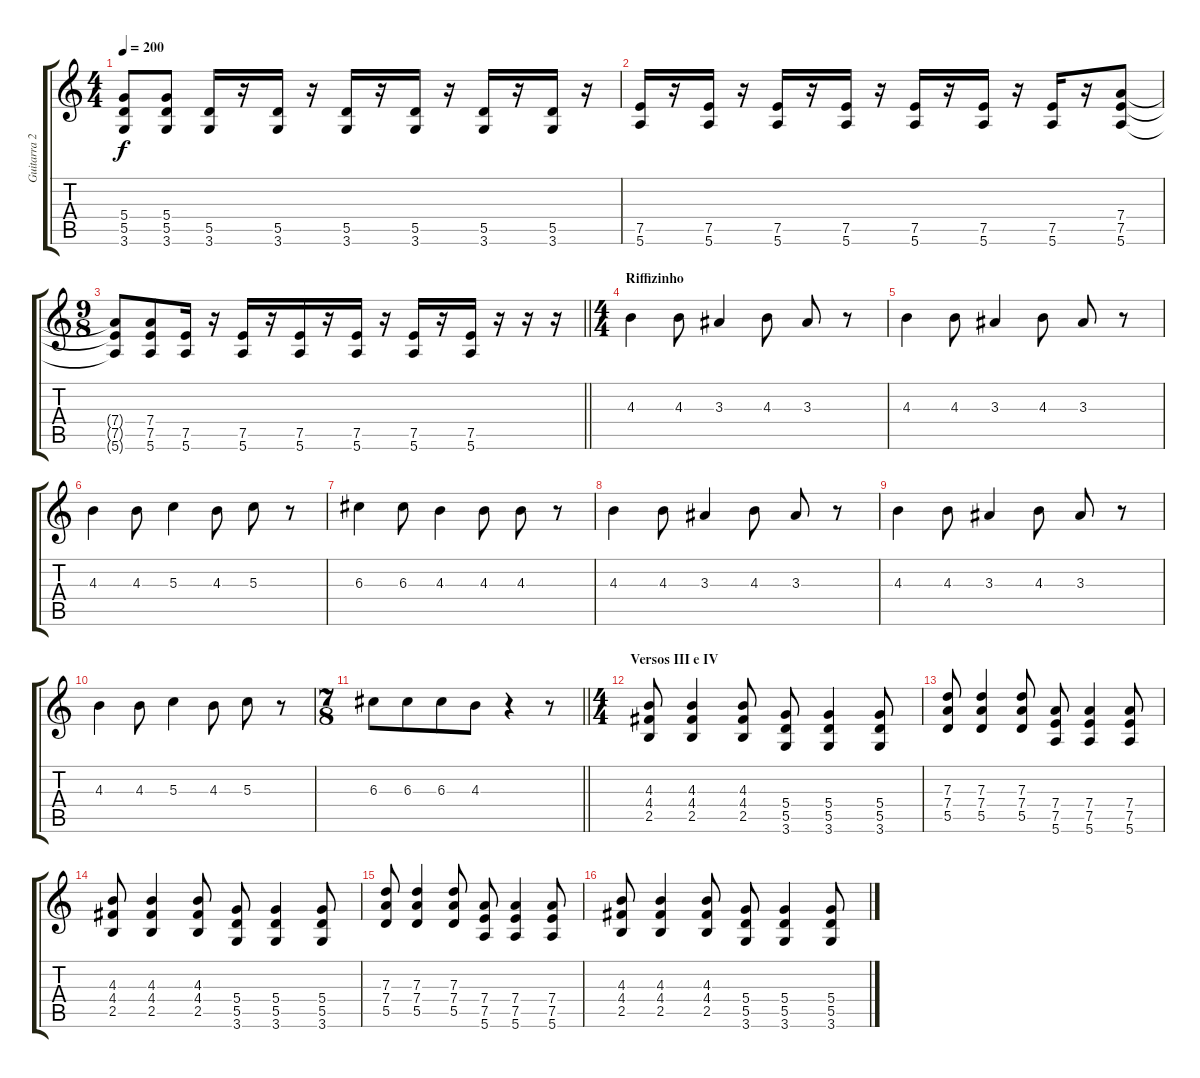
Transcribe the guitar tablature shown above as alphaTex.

\track ("Guitarra 2 - Erik" "Guitarra 2") {instrument distortionguitar}
\staff {score tabs}
\tuning (E4 B3 G3 D3 A2 E2) {hide}
\ts (4 4)
\tempo 200
\clef g2
\ks c
(5.4{t} 5.5{t} 3.6{t}).8{dy f} (5.4 5.5 3.6).8 (5.5 3.6).16 r.16 (5.5 3.6).16 r.16 (5.5 3.6).16 r.16 (5.5 3.6).16 r.16 (5.5 3.6).16 r.16 (5.5 3.6).16 r.16 |
(7.5 5.6).16 r.16 (7.5 5.6).16 r.16 (7.5 5.6).16 r.16 (7.5 5.6).16 r.16 (7.5 5.6).16 r.16 (7.5 5.6).16 r.16 (7.5 5.6).16 r.16 (7.4 7.5 5.6).8 |
\ts (9 8)
\barLineRight lightlight
(7.4{t} 7.5{t} 5.6{t}).8 (7.4 7.5 5.6).8 (7.5 5.6).16 r.16 (7.5 5.6).16 r.16 (7.5 5.6).16 r.16 (7.5 5.6).16 r.16 (7.5 5.6).16 r.16 (7.5 5.6).16 r.16 r.16 r.16 |
\ts (4 4)
\section ("" "Riffizinho")
4.3.4{volume 11} 4.3.8 3.3.4 4.3.8 3.3.8 r.8 |
4.3.4 4.3.8 3.3.4 4.3.8 3.3.8 r.8 |
4.3.4 4.3.8 5.3.4 4.3.8 5.3.8 r.8 |
6.3.4 6.3.8 4.3.4 4.3.8 4.3.8 r.8 |
4.3.4 4.3.8 3.3.4 4.3.8 3.3.8 r.8 |
4.3.4 4.3.8 3.3.4 4.3.8 3.3.8 r.8 |
4.3.4 4.3.8 5.3.4 4.3.8 5.3.8 r.8 |
\ts (7 8)
\barLineRight lightlight
6.3.8 6.3.8 6.3.8 4.3.8 r.4 r.8 |
\ts (4 4)
\section ("" "Versos III e IV")
(4.3 4.4 2.5).8{volume 13} (4.3 4.4 2.5).4 (4.3 4.4 2.5).8 (5.4 5.5 3.6).8 (5.4 5.5 3.6).4 (5.4 5.5 3.6).8 |
(7.3 7.4 5.5).8 (7.3 7.4 5.5).4 (7.3 7.4 5.5).8 (7.4 7.5 5.6).8 (7.4 7.5 5.6).4 (7.4 7.5 5.6).8 |
(4.3 4.4 2.5).8 (4.3 4.4 2.5).4 (4.3 4.4 2.5).8 (5.4 5.5 3.6).8 (5.4 5.5 3.6).4 (5.4 5.5 3.6).8 |
(7.3 7.4 5.5).8 (7.3 7.4 5.5).4 (7.3 7.4 5.5).8 (7.4 7.5 5.6).8 (7.4 7.5 5.6).4 (7.4 7.5 5.6).8 |
(4.3 4.4 2.5).8 (4.3 4.4 2.5).4 (4.3 4.4 2.5).8 (5.4 5.5 3.6).8 (5.4 5.5 3.6).4 (5.4 5.5 3.6).8
